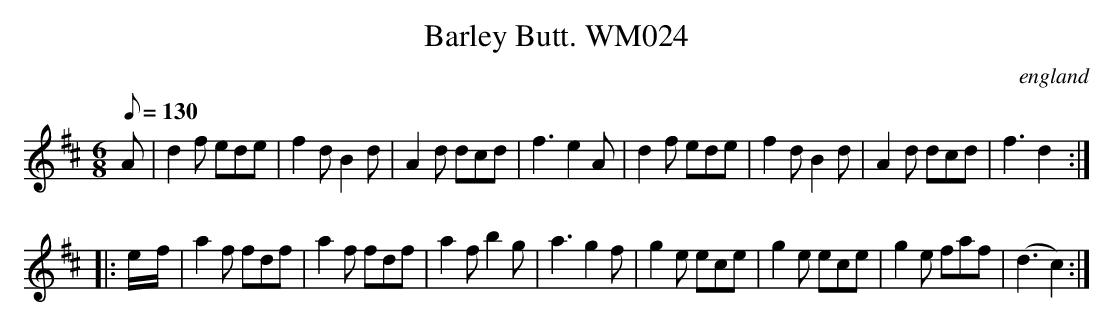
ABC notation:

X:1
T:Barley Butt. WM024
O:england
M:6/8
L:1/8
Q:130
K:D
A|d2f ede|f2dB2d|A2d dcd|f3e2A|d2f ede|f2d B2d|A2d dcd|f3d2:|
|:e/-f/|a2f fdf|a2f fdf|a2fb2g|a3g2f|g2e ece|g2e ece|g2e faf|(d3c2):|]
